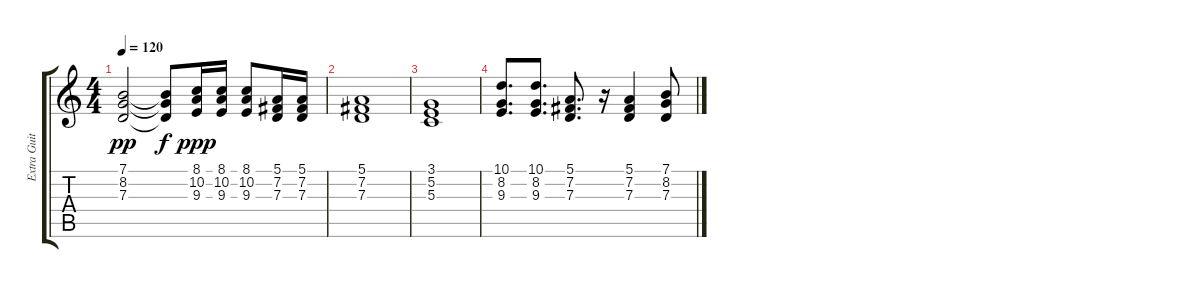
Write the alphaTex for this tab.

\track ("Extra Guitar" "Extra Guit") {instrument fx4atmosphere}
\staff {score tabs}
\tuning (E4 B3 G3 D3 A2 E2) {hide}
\ts (4 4)
\tempo 120
\clef g2
\ks c
(7.1 8.2 7.3).2{dy pp} (7.1{t} 8.2{t} 7.3{t}).8{dy f} (8.1 10.2 9.3).16{dy ppp} (8.1 10.2 9.3).16 (8.1 10.2 9.3).8 (5.1 7.2 7.3).16 (5.1 7.2 7.3).16 |
(5.1 7.2 7.3).1 |
(3.1 5.2 5.3).1 |
(10.1 8.2 9.3).8{d} (10.1 8.2 9.3).8{d} (5.1 7.2 7.3).8{d} r.16 (5.1 7.2 7.3).4 (7.1 8.2 7.3).8
